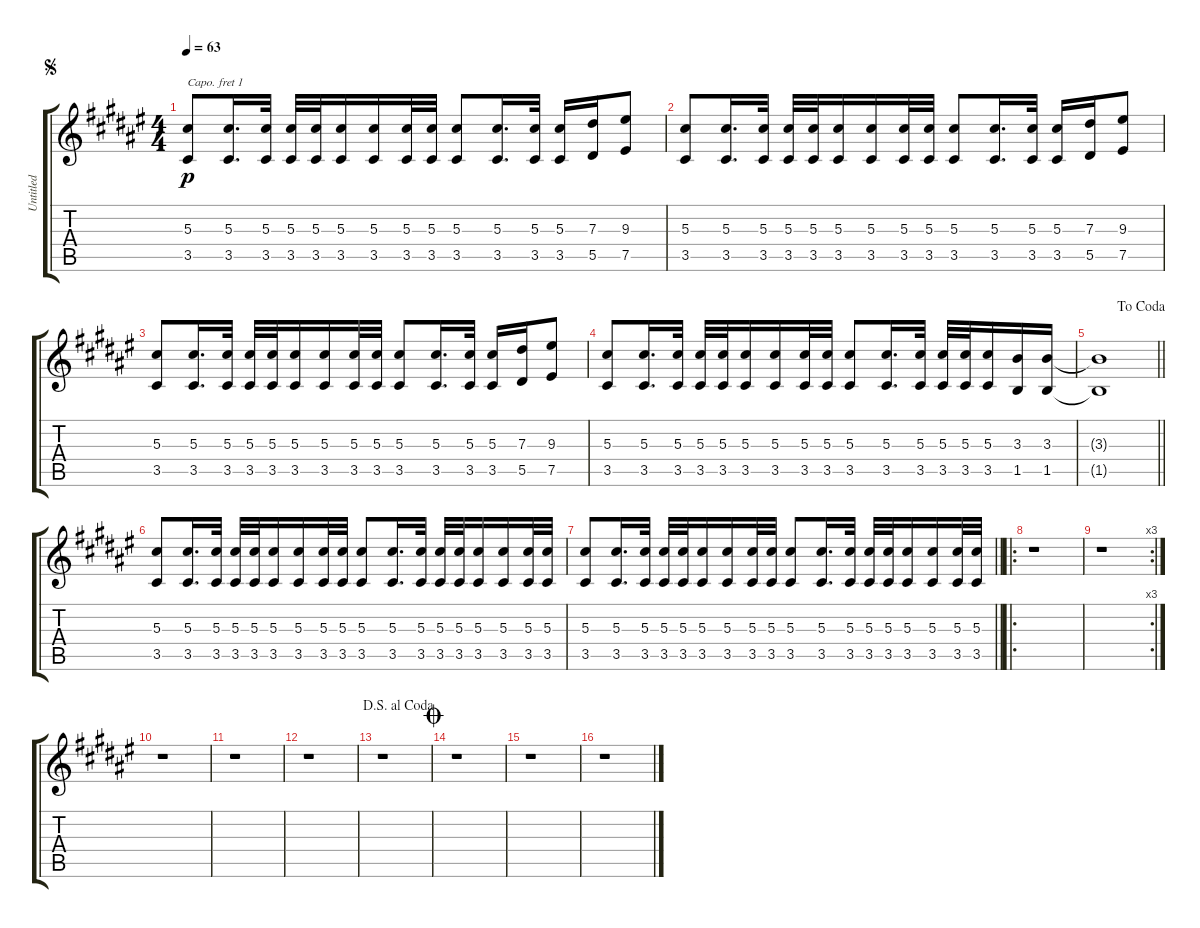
\track ("Untitled" "Untitled") {instrument distortionguitar}
\staff {score tabs}
\capo 1
\tuning (E4 B3 G3 D3 A2 E2) {hide}
\ts (4 4)
\jump segno
\tempo 63
\clef g2
\ks f#
(5.3 3.5).8{dy p} (5.3 3.5).16{d} (5.3 3.5).32 (5.3 3.5).32 (5.3 3.5).32 (5.3 3.5).16 (5.3 3.5).16 (5.3 3.5).32 (5.3 3.5).32 (5.3 3.5).8 (5.3 3.5).16{d} (5.3 3.5).32 (5.3 3.5).16 (7.3 5.5).16 (9.3 7.5).8 |
\ks d#minor
(5.3 3.5).8 (5.3 3.5).16{d} (5.3 3.5).32 (5.3 3.5).32 (5.3 3.5).32 (5.3 3.5).16 (5.3 3.5).16 (5.3 3.5).32 (5.3 3.5).32 (5.3 3.5).8 (5.3 3.5).16{d} (5.3 3.5).32 (5.3 3.5).16 (7.3 5.5).16 (9.3 7.5).8 |
\ks f#
(5.3 3.5).8 (5.3 3.5).16{d} (5.3 3.5).32 (5.3 3.5).32 (5.3 3.5).32 (5.3 3.5).16 (5.3 3.5).16 (5.3 3.5).32 (5.3 3.5).32 (5.3 3.5).8 (5.3 3.5).16{d} (5.3 3.5).32 (5.3 3.5).16 (7.3 5.5).16 (9.3 7.5).8 |
\ks d#minor
(5.3 3.5).8 (5.3 3.5).16{d} (5.3 3.5).32 (5.3 3.5).32 (5.3 3.5).32 (5.3 3.5).16 (5.3 3.5).16 (5.3 3.5).32 (5.3 3.5).32 (5.3 3.5).8 (5.3 3.5).16{d} (5.3 3.5).32 (5.3 3.5).32 (5.3 3.5).32 (5.3 3.5).16 (3.3 1.5).16 (3.3 1.5).16 |
\jump dacoda
\barLineRight lightlight
(3.3{t} 1.5{t}).1 |
\ks f#
(5.3 3.5).8 (5.3 3.5).16{d} (5.3 3.5).32 (5.3 3.5).32 (5.3 3.5).32 (5.3 3.5).16 (5.3 3.5).16 (5.3 3.5).32 (5.3 3.5).32 (5.3 3.5).8 (5.3 3.5).16{d} (5.3 3.5).32 (5.3 3.5).32 (5.3 3.5).32 (5.3 3.5).16 (5.3 3.5).16 (5.3 3.5).32 (5.3 3.5).32 |
\barLineRight lightlight
\ks d#minor
(5.3 3.5).8 (5.3 3.5).16{d} (5.3 3.5).32 (5.3 3.5).32 (5.3 3.5).32 (5.3 3.5).16 (5.3 3.5).16 (5.3 3.5).32 (5.3 3.5).32 (5.3 3.5).8 (5.3 3.5).16{d} (5.3 3.5).32 (5.3 3.5).32 (5.3 3.5).32 (5.3 3.5).16 (5.3 3.5).16 (5.3 3.5).32 (5.3 3.5).32 |
\ro
\ks f#
r.1 |
\rc 3
\ks d#minor
r.1 |
\ks f#
r.1 |
\ks d#minor
r.1 |
\ks f#
r.1 |
\jump dalsegnoalcoda
\ks d#minor
r.1 |
\jump coda
\ks f#
r.1 |
\ks d#minor
r.1 |
r.1
